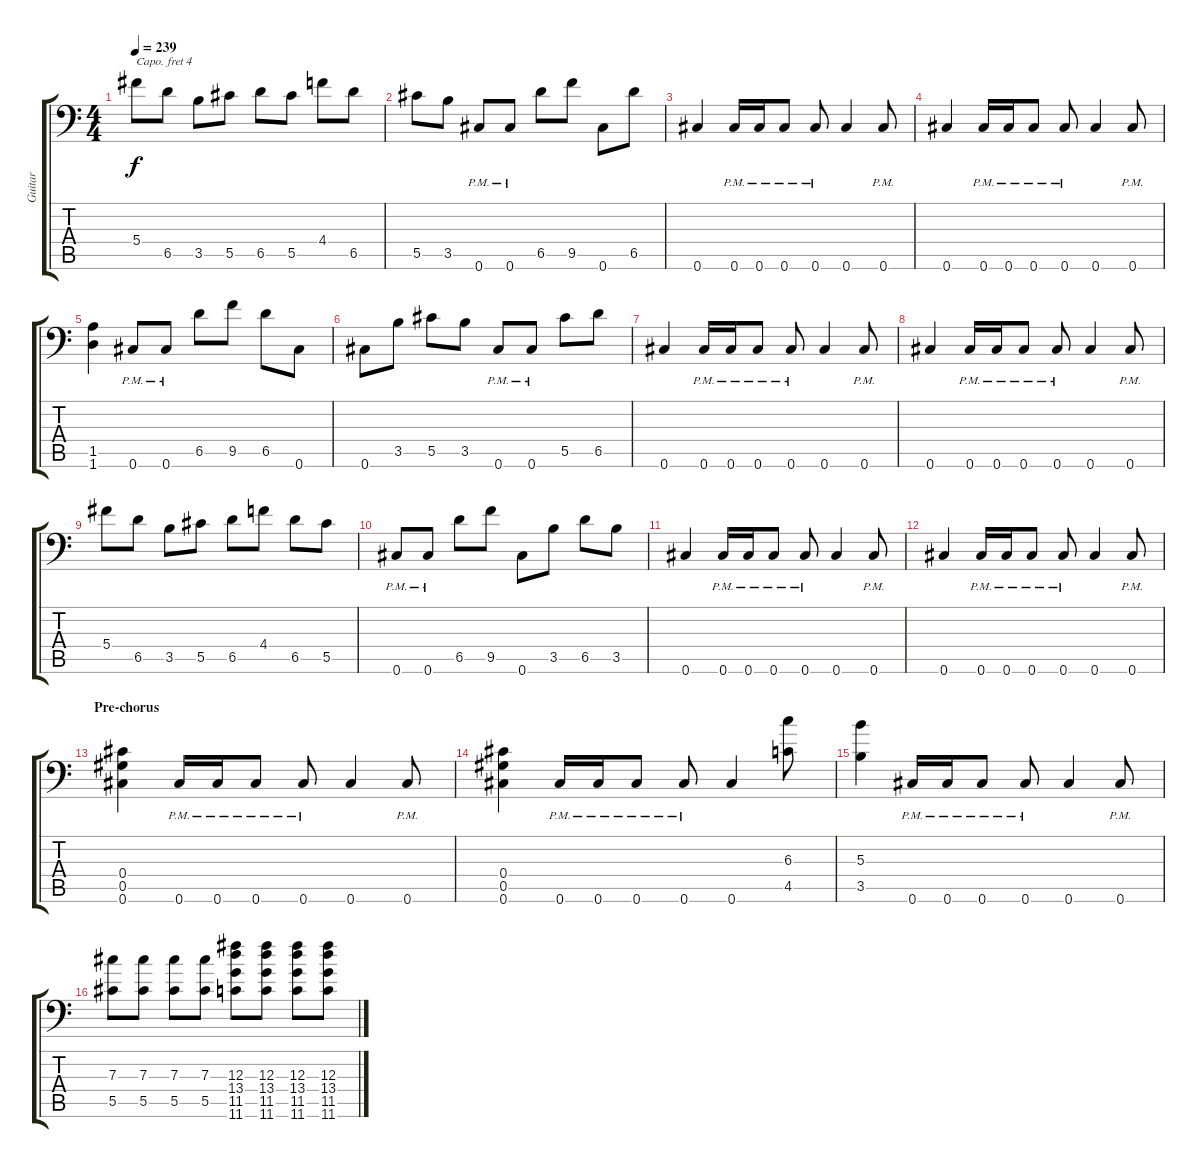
\track ("Guitar" "Guitar") {instrument distortionguitar}
\staff {score tabs}
\capo 4
\tuning (B3 Gb3 D3 A2 E2 A1) {hide}
\ts (4 4)
\tempo 239
\clef f4
\ks c
5.4.8{dy f} 6.5.8 3.5.8 5.5.8 6.5.8 5.5.8 4.4.8 6.5.8 |
5.5.8 3.5.8 0.6{pm}.8 0.6{pm}.8 6.5.8 9.5.8 0.6.8 6.5.8 |
0.6.4 0.6{pm}.16 0.6{pm}.16 0.6{pm}.8 0.6{pm}.8 0.6.4 0.6{pm}.8 |
0.6.4 0.6{pm}.16 0.6{pm}.16 0.6{pm}.8 0.6{pm}.8 0.6.4 0.6{pm}.8 |
(1.5 1.6).4 0.6{pm}.8 0.6{pm}.8 6.5.8 9.5.8 6.5.8 0.6.8 |
0.6.8 3.5.8 5.5.8 3.5.8 0.6{pm}.8 0.6{pm}.8 5.5.8 6.5.8 |
0.6.4 0.6{pm}.16 0.6{pm}.16 0.6{pm}.8 0.6{pm}.8 0.6.4 0.6{pm}.8 |
0.6.4 0.6{pm}.16 0.6{pm}.16 0.6{pm}.8 0.6{pm}.8 0.6.4 0.6{pm}.8 |
5.4.8 6.5.8 3.5.8 5.5.8 6.5.8 4.4.8 6.5.8 5.5.8 |
0.6{pm}.8 0.6{pm}.8 6.5.8 9.5.8 0.6.8 3.5.8 6.5.8 3.5.8 |
0.6.4 0.6{pm}.16 0.6{pm}.16 0.6{pm}.8 0.6{pm}.8 0.6.4 0.6{pm}.8 |
0.6.4 0.6{pm}.16 0.6{pm}.16 0.6{pm}.8 0.6{pm}.8 0.6.4 0.6{pm}.8 |
\section ("" "Pre-chorus")
(0.4 0.5 0.6).4 0.6{pm}.16 0.6{pm}.16 0.6{pm}.8 0.6{pm}.8 0.6.4 0.6{pm}.8 |
(0.4 0.5 0.6).4 0.6{pm}.16 0.6{pm}.16 0.6{pm}.8 0.6{pm}.8 0.6.4 (6.3 4.5).8 |
(5.3 3.5).4 0.6{pm}.16 0.6{pm}.16 0.6{pm}.8 0.6{pm}.8 0.6.4 0.6{pm}.8 |
(7.3 5.5).8 (7.3 5.5).8 (7.3 5.5).8 (7.3 5.5).8 (12.3 13.4 11.5 11.6).8 (12.3 13.4 11.5 11.6).8 (12.3 13.4 11.5 11.6).8 (12.3 13.4 11.5 11.6).8
